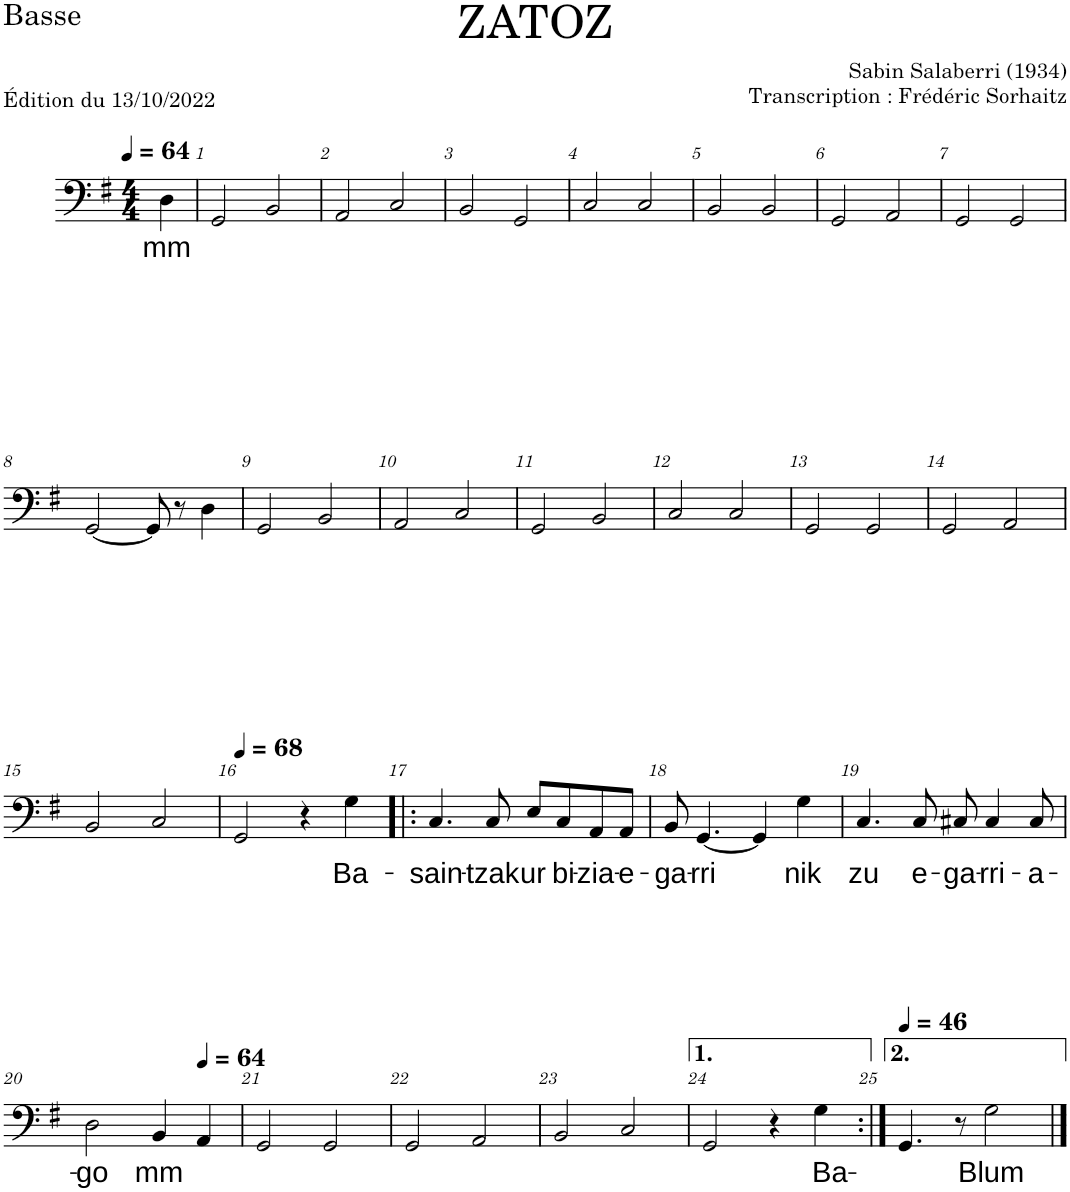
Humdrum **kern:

**kern	**text
*part1	*part1
*staff1	*staff1
*I"Basse	*
*I'B.	*
*clefF4	*
*k[f#]	*
*M4/4	*
*MM64	*
=	=
!	!LO:LY:b
4D\	mm
=1	=1
2GG/	.
2BB/	.
=2	=2
2AA/	.
2C/	.
=3	=3
2BB/	.
2GG/	.
=4	=4
2C/	.
2C/	.
=5	=5
2BB/	.
2BB/	.
=6	=6
2GG/	.
2AA/	.
=7	=7
2GG/	.
2GG/	.
!!LO:LB:g=z
=8	=8
[2GG/	.
8GG/]	.
8r	.
4D\	.
=9	=9
2GG/	.
2BB/	.
=10	=10
2AA/	.
2C/	.
=11	=11
2GG/	.
2BB/	.
=12	=12
2C/	.
2C/	.
=13	=13
2GG/	.
2GG/	.
=14	=14
2GG/	.
2AA/	.
!!LO:LB:g=z
=15	=15
2BB/	.
2C/	.
=16	=16
*MM68	*
2GG/	.
4r	.
!	!LO:LY:b
4G\	Ba-
=17!|:	=17!|:
!	!LO:LY:b
4.C/	-sain-
!	!LO:LY:b
8C/	-tzak
!	!LO:LY:b
8E/L	ur
!	!LO:LY:b
8C/	bi-
!	!LO:LY:b
8AA/	-zia-
!	!LO:LY:b
8AA/J	-e-
=18	=18
!	!LO:LY:b
8BB/	-ga-
!	!LO:LY:b
[4.GG/	-rri
4GG/]	.
!	!LO:LY:b
4G\	nik
=19	=19
!	!LO:LY:b
4.C/	zu
!	!LO:LY:b
8C/	e-
!	!LO:LY:b
8C#X/	-ga-
!	!LO:LY:b
4C#/	-rri-
!	!LO:LY:b
8C#/	-a-
!!LO:LB:g=z
=20	=20
!	!LO:LY:b
2D\	-go
!	!LO:LY:b
4BB/	mm
*MM64	*
4AA/	.
=21	=21
2GG/	.
2GG/	.
=22	=22
2GG/	.
2AA/	.
=23	=23
2BB/	.
2C/	.
=24	=24
2GG/	.
4r	.
!	!LO:LY:b
4G\	Ba-
=25:|!	=25:|!
*MM46	*
4.GG/	.
8r	.
!	!LO:LY:b
2G\	Blum
==	==
*-	*-
